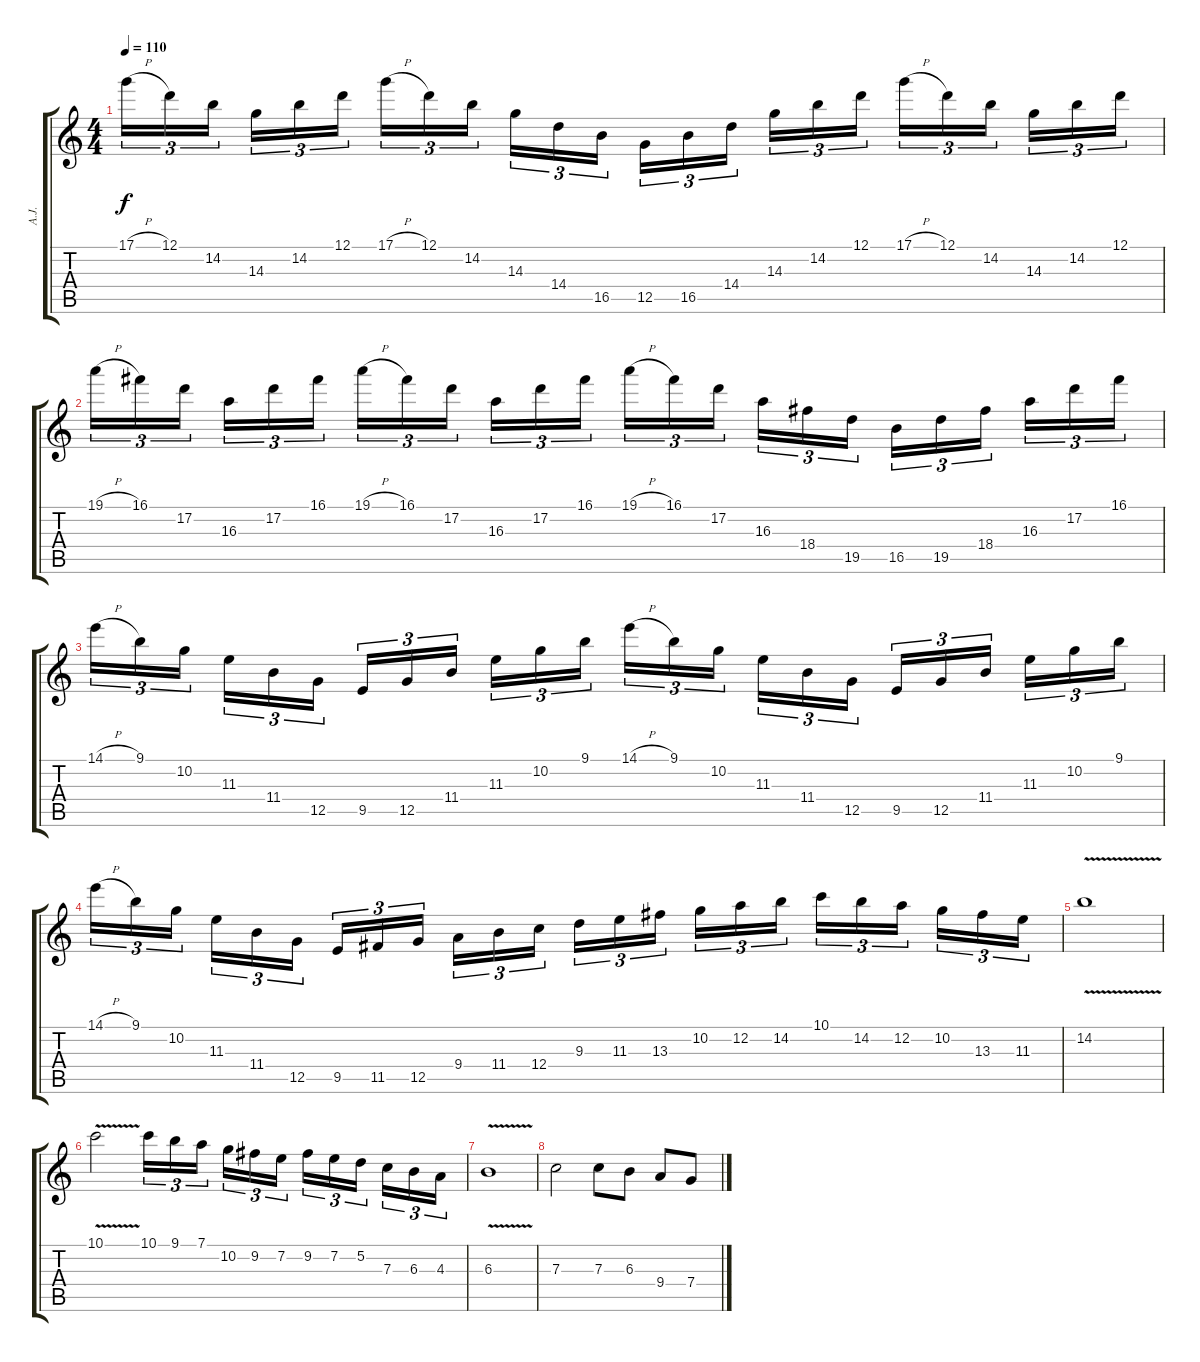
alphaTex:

\track ("A.J." "A.J.") {instrument overdrivenguitar}
\staff {score tabs}
\tuning (D4 A3 F3 C3 G2 C2) {hide}
\ts (4 4)
\tempo 110
\clef g2
\ks c
17.1{h}.16{tu (3 2) dy f} 12.1.16{tu (3 2)} 14.2.16{tu (3 2) beam splitsecondary} 14.3.16{tu (3 2)} 14.2.16{tu (3 2)} 12.1.16{tu (3 2)} 17.1{h}.16{tu (3 2)} 12.1.16{tu (3 2)} 14.2.16{tu (3 2) beam splitsecondary} 14.3.16{tu (3 2)} 14.4.16{tu (3 2)} 16.5.16{tu (3 2)} 12.5.16{tu (3 2)} 16.5.16{tu (3 2)} 14.4.16{tu (3 2) beam splitsecondary} 14.3.16{tu (3 2)} 14.2.16{tu (3 2)} 12.1.16{tu (3 2)} 17.1{h}.16{tu (3 2)} 12.1.16{tu (3 2)} 14.2.16{tu (3 2) beam splitsecondary} 14.3.16{tu (3 2)} 14.2.16{tu (3 2)} 12.1.16{tu (3 2)} |
19.1{h}.16{tu (3 2)} 16.1.16{tu (3 2)} 17.2.16{tu (3 2) beam splitsecondary} 16.3.16{tu (3 2)} 17.2.16{tu (3 2)} 16.1.16{tu (3 2)} 19.1{h}.16{tu (3 2)} 16.1.16{tu (3 2)} 17.2.16{tu (3 2) beam splitsecondary} 16.3.16{tu (3 2)} 17.2.16{tu (3 2)} 16.1.16{tu (3 2)} 19.1{h}.16{tu (3 2)} 16.1.16{tu (3 2)} 17.2.16{tu (3 2) beam splitsecondary} 16.3.16{tu (3 2)} 18.4.16{tu (3 2)} 19.5.16{tu (3 2)} 16.5.16{tu (3 2)} 19.5.16{tu (3 2)} 18.4.16{tu (3 2) beam splitsecondary} 16.3.16{tu (3 2)} 17.2.16{tu (3 2)} 16.1.16{tu (3 2)} |
14.1{h}.16{tu (3 2)} 9.1.16{tu (3 2)} 10.2.16{tu (3 2) beam splitsecondary} 11.3.16{tu (3 2)} 11.4.16{tu (3 2)} 12.5.16{tu (3 2)} 9.5.16{tu (3 2)} 12.5.16{tu (3 2)} 11.4.16{tu (3 2) beam splitsecondary} 11.3.16{tu (3 2)} 10.2.16{tu (3 2)} 9.1.16{tu (3 2)} 14.1{h}.16{tu (3 2)} 9.1.16{tu (3 2)} 10.2.16{tu (3 2) beam splitsecondary} 11.3.16{tu (3 2)} 11.4.16{tu (3 2)} 12.5.16{tu (3 2)} 9.5.16{tu (3 2)} 12.5.16{tu (3 2)} 11.4.16{tu (3 2) beam splitsecondary} 11.3.16{tu (3 2)} 10.2.16{tu (3 2)} 9.1.16{tu (3 2)} |
14.1{h}.16{tu (3 2)} 9.1.16{tu (3 2)} 10.2.16{tu (3 2) beam splitsecondary} 11.3.16{tu (3 2)} 11.4.16{tu (3 2)} 12.5.16{tu (3 2)} 9.5.16{tu (3 2)} 11.5.16{tu (3 2)} 12.5.16{tu (3 2) beam splitsecondary} 9.4.16{tu (3 2)} 11.4.16{tu (3 2)} 12.4.16{tu (3 2)} 9.3.16{tu (3 2)} 11.3.16{tu (3 2)} 13.3.16{tu (3 2) beam splitsecondary} 10.2.16{tu (3 2)} 12.2.16{tu (3 2)} 14.2.16{tu (3 2)} 10.1.16{tu (3 2)} 14.2.16{tu (3 2)} 12.2.16{tu (3 2) beam splitsecondary} 10.2.16{tu (3 2)} 13.3.16{tu (3 2)} 11.3.16{tu (3 2)} |
14.2{v}.1 |
10.1{v}.2 10.1.16{tu (3 2)} 9.1.16{tu (3 2)} 7.1.16{tu (3 2) beam splitsecondary} 10.2.16{tu (3 2)} 9.2.16{tu (3 2)} 7.2.16{tu (3 2)} 9.2.16{tu (3 2)} 7.2.16{tu (3 2)} 5.2.16{tu (3 2) beam splitsecondary} 7.3.16{tu (3 2)} 6.3.16{tu (3 2)} 4.3.16{tu (3 2)} |
6.3{v}.1 |
7.3.2 7.3.8 6.3.8 9.4.8 7.4.8
